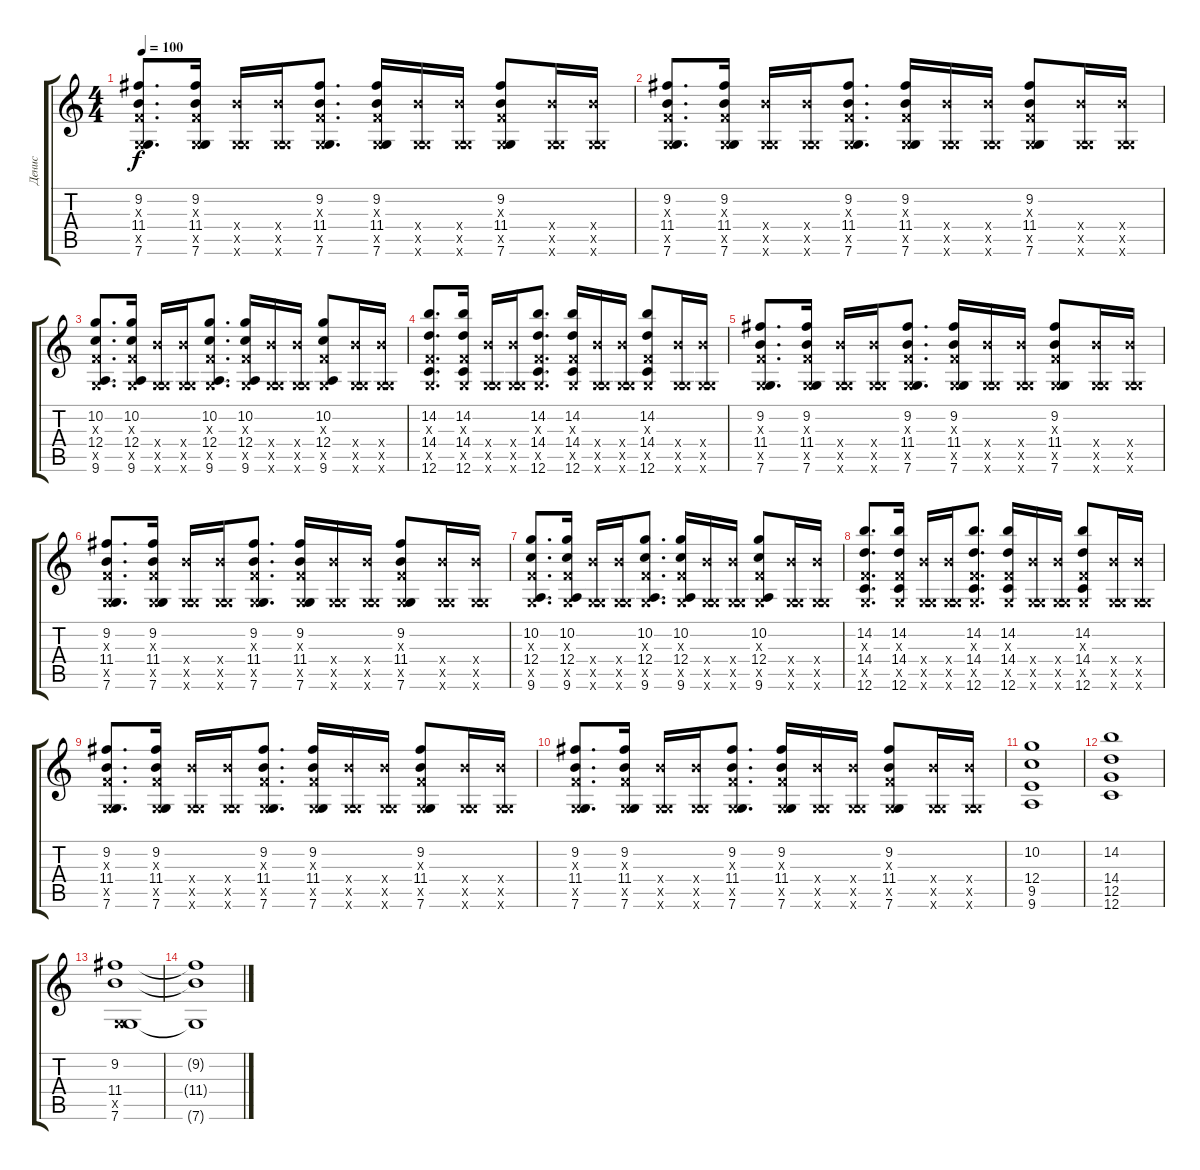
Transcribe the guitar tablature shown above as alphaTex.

\track ("Денис" "Денис") {instrument electricguitarjazz}
\staff {score tabs}
\tuning (D4 A3 F3 C3 G2 C2) {hide}
\ts (4 4)
\tempo 100
\clef g2
\ks c
(9.2 0.3{x} 11.4 0.5{x} 7.6).8{d dy f instrument overdrivenguitar} (9.2 0.3{x} 11.4 0.5{x} 7.6).16 (11.4{x} 0.5{x} 7.6{x}).16 (11.4{x} 0.5{x} 7.6{x}).16 (9.2 0.3{x} 11.4 0.5{x} 7.6).8{d} (9.2 0.3{x} 11.4 0.5{x} 7.6).16 (11.4{x} 0.5{x} 7.6{x}).16 (11.4{x} 0.5{x} 7.6{x}).16 (9.2 0.3{x} 11.4 0.5{x} 7.6).8 (11.4{x} 0.5{x} 7.6{x}).16 (11.4{x} 0.5{x} 7.6{x}).16 |
(9.2 0.3{x} 11.4 0.5{x} 7.6).8{d} (9.2 0.3{x} 11.4 0.5{x} 7.6).16 (11.4{x} 0.5{x} 7.6{x}).16 (11.4{x} 0.5{x} 7.6{x}).16 (9.2 0.3{x} 11.4 0.5{x} 7.6).8{d} (9.2 0.3{x} 11.4 0.5{x} 7.6).16 (11.4{x} 0.5{x} 7.6{x}).16 (11.4{x} 0.5{x} 7.6{x}).16 (9.2 0.3{x} 11.4 0.5{x} 7.6).8 (11.4{x} 0.5{x} 7.6{x}).16 (11.4{x} 0.5{x} 7.6{x}).16 |
(10.2 0.3{x} 12.4 0.5{x} 9.6).8{d} (10.2 0.3{x} 12.4 0.5{x} 9.6).16 (11.4{x} 0.5{x} 7.6{x}).16 (11.4{x} 0.5{x} 7.6{x}).16 (10.2 0.3{x} 12.4 0.5{x} 9.6).8{d} (10.2 0.3{x} 12.4 0.5{x} 9.6).16 (11.4{x} 0.5{x} 7.6{x}).16 (11.4{x} 0.5{x} 7.6{x}).16 (10.2 0.3{x} 12.4 0.5{x} 9.6).8 (11.4{x} 0.5{x} 7.6{x}).16 (11.4{x} 0.5{x} 7.6{x}).16 |
(14.2 0.3{x} 14.4 0.5{x} 12.6).8{d} (14.2 0.3{x} 14.4 0.5{x} 12.6).16 (11.4{x} 0.5{x} 7.6{x}).16 (11.4{x} 0.5{x} 7.6{x}).16 (14.2 0.3{x} 14.4 0.5{x} 12.6).8{d} (14.2 0.3{x} 14.4 0.5{x} 12.6).16 (11.4{x} 0.5{x} 7.6{x}).16 (11.4{x} 0.5{x} 7.6{x}).16 (14.2 0.3{x} 14.4 0.5{x} 12.6).8 (11.4{x} 0.5{x} 7.6{x}).16 (11.4{x} 0.5{x} 7.6{x}).16 |
(9.2 0.3{x} 11.4 0.5{x} 7.6).8{d instrument overdrivenguitar} (9.2 0.3{x} 11.4 0.5{x} 7.6).16 (11.4{x} 0.5{x} 7.6{x}).16 (11.4{x} 0.5{x} 7.6{x}).16 (9.2 0.3{x} 11.4 0.5{x} 7.6).8{d} (9.2 0.3{x} 11.4 0.5{x} 7.6).16 (11.4{x} 0.5{x} 7.6{x}).16 (11.4{x} 0.5{x} 7.6{x}).16 (9.2 0.3{x} 11.4 0.5{x} 7.6).8 (11.4{x} 0.5{x} 7.6{x}).16 (11.4{x} 0.5{x} 7.6{x}).16 |
(9.2 0.3{x} 11.4 0.5{x} 7.6).8{d} (9.2 0.3{x} 11.4 0.5{x} 7.6).16 (11.4{x} 0.5{x} 7.6{x}).16 (11.4{x} 0.5{x} 7.6{x}).16 (9.2 0.3{x} 11.4 0.5{x} 7.6).8{d} (9.2 0.3{x} 11.4 0.5{x} 7.6).16 (11.4{x} 0.5{x} 7.6{x}).16 (11.4{x} 0.5{x} 7.6{x}).16 (9.2 0.3{x} 11.4 0.5{x} 7.6).8 (11.4{x} 0.5{x} 7.6{x}).16 (11.4{x} 0.5{x} 7.6{x}).16 |
(10.2 0.3{x} 12.4 0.5{x} 9.6).8{d} (10.2 0.3{x} 12.4 0.5{x} 9.6).16 (11.4{x} 0.5{x} 7.6{x}).16 (11.4{x} 0.5{x} 7.6{x}).16 (10.2 0.3{x} 12.4 0.5{x} 9.6).8{d} (10.2 0.3{x} 12.4 0.5{x} 9.6).16 (11.4{x} 0.5{x} 7.6{x}).16 (11.4{x} 0.5{x} 7.6{x}).16 (10.2 0.3{x} 12.4 0.5{x} 9.6).8 (11.4{x} 0.5{x} 7.6{x}).16 (11.4{x} 0.5{x} 7.6{x}).16 |
(14.2 0.3{x} 14.4 0.5{x} 12.6).8{d} (14.2 0.3{x} 14.4 0.5{x} 12.6).16 (11.4{x} 0.5{x} 7.6{x}).16 (11.4{x} 0.5{x} 7.6{x}).16 (14.2 0.3{x} 14.4 0.5{x} 12.6).8{d} (14.2 0.3{x} 14.4 0.5{x} 12.6).16 (11.4{x} 0.5{x} 7.6{x}).16 (11.4{x} 0.5{x} 7.6{x}).16 (14.2 0.3{x} 14.4 0.5{x} 12.6).8 (11.4{x} 0.5{x} 7.6{x}).16 (11.4{x} 0.5{x} 7.6{x}).16 |
(9.2 0.3{x} 11.4 0.5{x} 7.6).8{d instrument overdrivenguitar} (9.2 0.3{x} 11.4 0.5{x} 7.6).16 (11.4{x} 0.5{x} 7.6{x}).16 (11.4{x} 0.5{x} 7.6{x}).16 (9.2 0.3{x} 11.4 0.5{x} 7.6).8{d} (9.2 0.3{x} 11.4 0.5{x} 7.6).16 (11.4{x} 0.5{x} 7.6{x}).16 (11.4{x} 0.5{x} 7.6{x}).16 (9.2 0.3{x} 11.4 0.5{x} 7.6).8 (11.4{x} 0.5{x} 7.6{x}).16 (11.4{x} 0.5{x} 7.6{x}).16 |
(9.2 0.3{x} 11.4 0.5{x} 7.6).8{d} (9.2 0.3{x} 11.4 0.5{x} 7.6).16 (11.4{x} 0.5{x} 7.6{x}).16 (11.4{x} 0.5{x} 7.6{x}).16 (9.2 0.3{x} 11.4 0.5{x} 7.6).8{d} (9.2 0.3{x} 11.4 0.5{x} 7.6).16 (11.4{x} 0.5{x} 7.6{x}).16 (11.4{x} 0.5{x} 7.6{x}).16 (9.2 0.3{x} 11.4 0.5{x} 7.6).8 (11.4{x} 0.5{x} 7.6{x}).16 (11.4{x} 0.5{x} 7.6{x}).16 |
(10.2 12.4 9.5 9.6).1 |
(14.2 14.4 12.5 12.6).1 |
(9.2 11.4 0.5{x} 7.6).1 |
(9.2{t} 11.4{t} 7.6{t}).1
